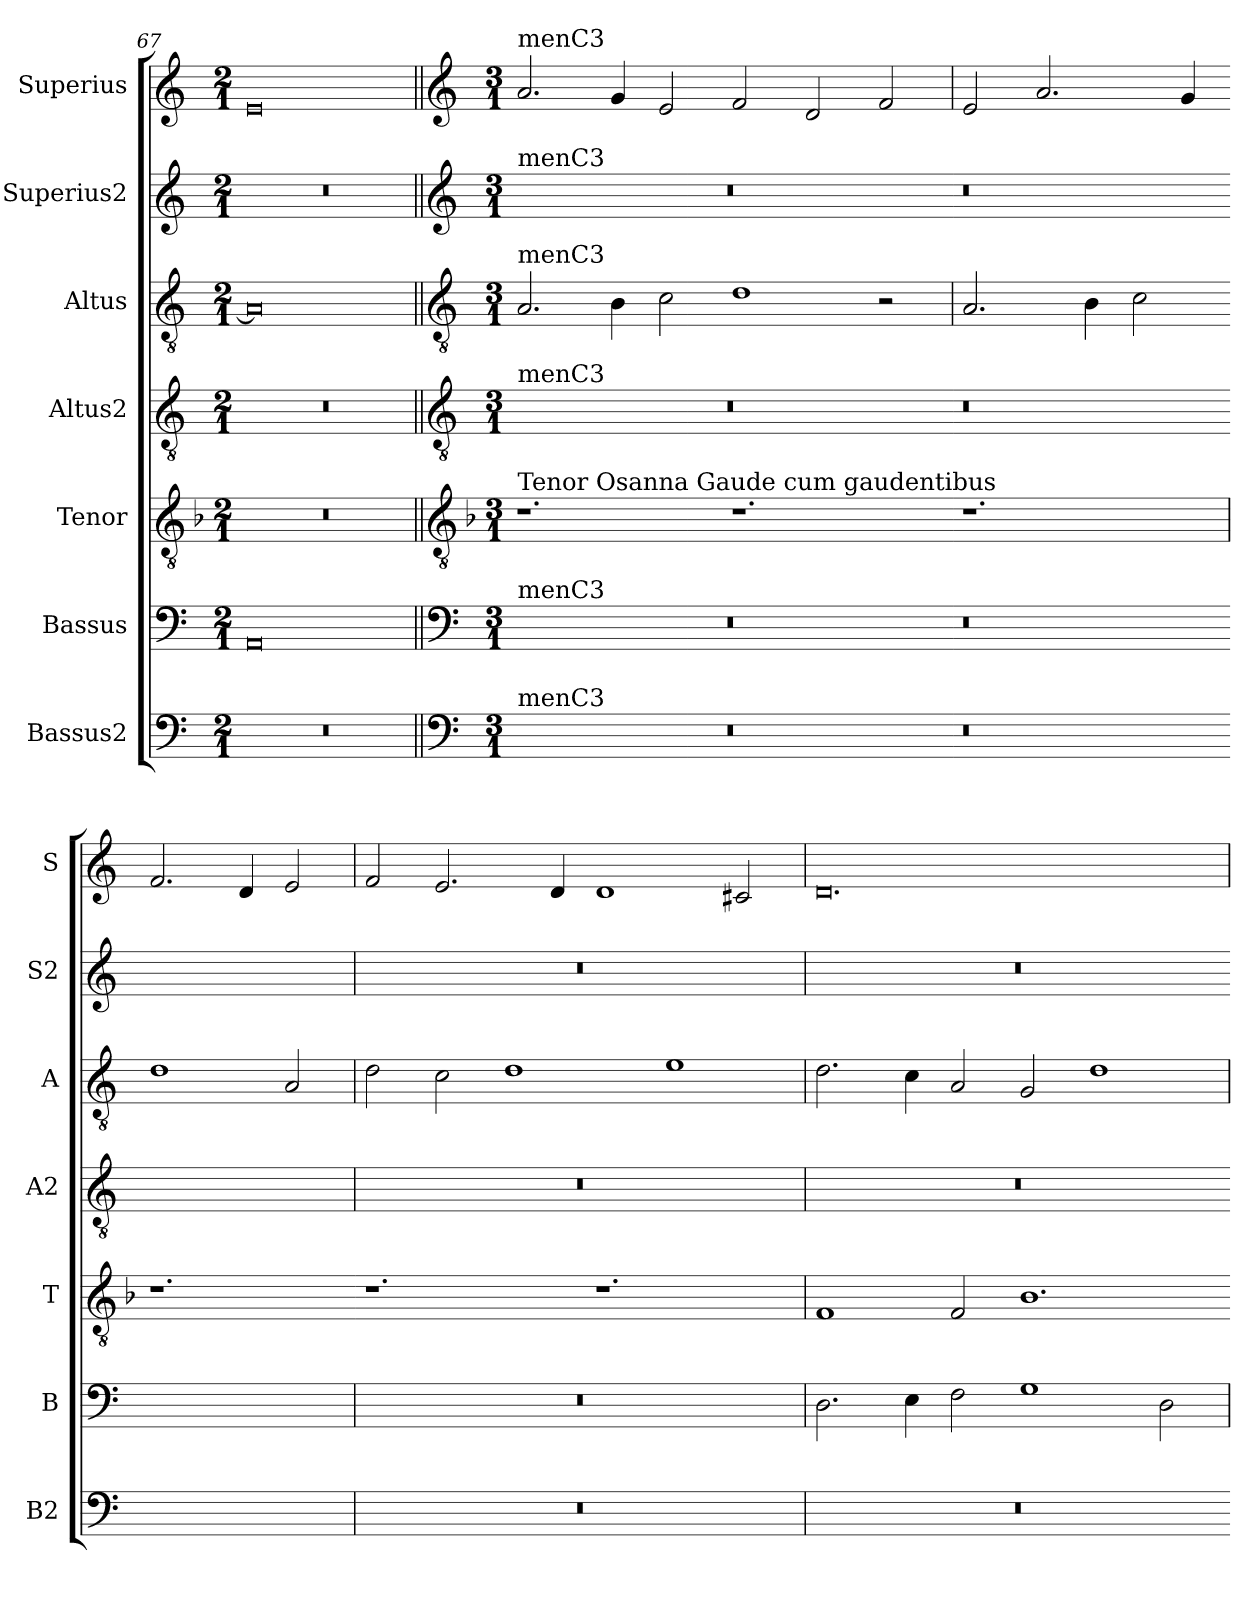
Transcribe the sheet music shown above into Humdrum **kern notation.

**kern	**kern	**kern	**kern	**kern	**kern	**kern
*part7	*part6	*part5	*part4	*part3	*part2	*part1
*staff7	*staff6	*staff5	*staff4	*staff3	*staff2	*staff1
*I"Bassus2	*I"Bassus	*I"Tenor	*I"Altus2	*I"Altus	*I"Superius2	*I"Superius
*I'B2	*I'B	*I'T	*I'A2	*I'A	*I'S2	*I'S
*clefF4	*clefF4	*clefGv2	*clefGv2	*clefGv2	*clefG2	*clefG2
*k[]	*k[]	*k[b-]	*k[]	*k[]	*k[]	*k[]
*M2/1	*M2/1	*M2/1	*M2/1	*M2/1	*M2/1	*M2/1
=67	=67	=67	=67	=67	=67	=67
0r	0AA	0r	0r	0A]	0r	0e
!!LO:LB:g=z
=68||	=68||	=68||	=68||	=68||	=68||	=68||
*clefF4	*clefF4	*clefGv2	*clefGv2	*clefGv2	*clefG2	*clefG2
*k[]	*k[]	*k[b-]	*k[]	*k[]	*k[]	*k[]
*M3/1	*M3/1	*M3/1	*M3/1	*M3/1	*M3/1	*M3/1
!	!	!	!	!	!	!LO:TX:a:t=menC3
!	!	!	!	!	!LO:TX:a:t=menC3	!
!	!	!	!	!LO:TX:a:t=menC3	!	!
!	!	!	!LO:TX:a:t=menC3	!	!	!
!	!	!LO:TX:a:t=Tenor  Osanna  Gaude cum gaudentibus	!	!	!	!
!	!LO:TX:a:t=menC3	!	!	!	!	!
!LO:TX:a:t=menC3	!	!	!	!	!	!
0.r	0.r	1.r	0.r	2.A/	0.r	2.a/
.	.	.	.	4B\	.	4g/
.	.	.	.	2c\	.	2e/
.	.	1.r	.	1d	.	2f/
.	.	.	.	.	.	2d/
.	.	.	.	2r	.	2f/
=69	=69	=69-	=69	=69	=69	=69
!LO:N:vis=0.	!LO:N:vis=0.	!	!LO:N:vis=0.	!	!LO:N:vis=0.	!
1.r	1.r	1.r	1.r	2.A/	1.r	2e/
.	.	.	.	.	.	2.a/
.	.	.	.	4B\	.	.
.	.	.	.	2c\	.	.
.	.	.	.	.	.	4g/
=-	=-	=	=-	=-	=-	=-
1.ryy	1.ryy	1.r	1.ryy	1d	1.ryy	2.f/
.	.	.	.	.	.	4d/
.	.	.	.	2A/	.	2e/
=70	=70	=70-	=70	=70	=70	=70
0.r	0.r	1.r	0.r	2d\	0.r	2f/
.	.	.	.	2c\	.	2.e/
.	.	.	.	1d	.	.
.	.	.	.	.	.	4d/
.	.	1.r	.	.	.	1d
.	.	.	.	1e	.	.
.	.	.	.	.	.	2c#X/
=71	=71	=71	=71	=71	=71	=71
0.r	2.D\	1F	0.r	2.d\	0.r	0.d
.	4E\	.	.	4c\	.	.
.	2F\	2F/	.	2A/	.	.
.	1G	1.B-	.	2G/	.	.
.	.	.	.	1d	.	.
.	2D\	.	.	.	.	.
=	=	=-	=	=	=	=
*-	*-	*-	*-	*-	*-	*-
